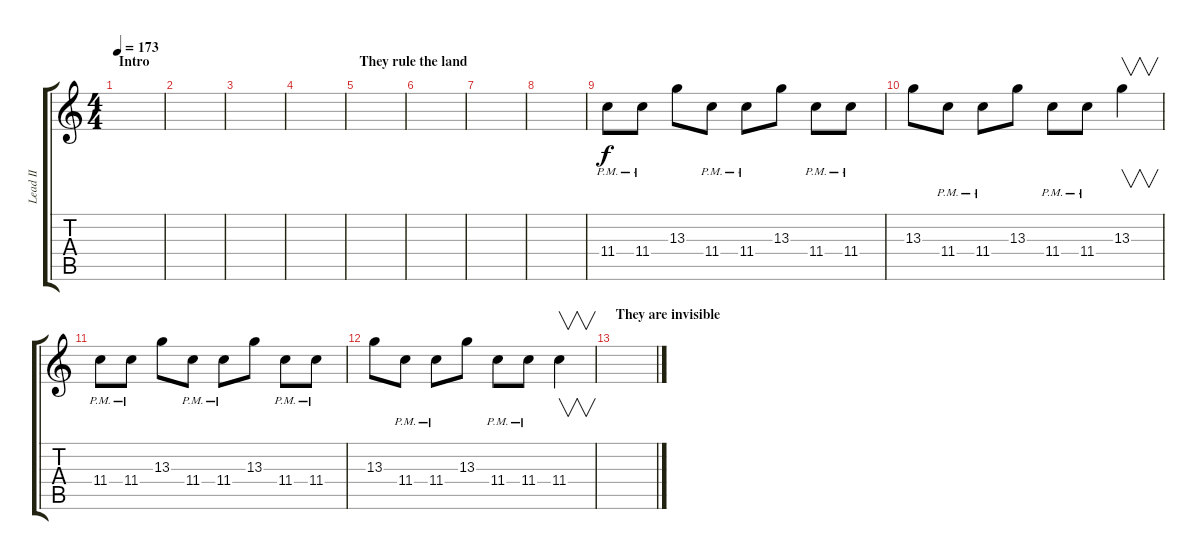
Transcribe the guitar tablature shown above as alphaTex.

\track ("Lead II" "Lead II") {instrument overdrivenguitar}
\staff {score tabs}
\tuning (Eb4 Bb3 Gb3 Db3 Ab2 Eb2) {hide}
\ts (4 4)
\section ("" "Intro")
\tempo 173
\clef g2
\ks c
|
|
|
|
\section ("" "They rule the land")
|
|
|
|
11.4{pm}.8 11.4{pm}.8 13.3.8 11.4{pm}.8 11.4{pm}.8 13.3.8 11.4{pm}.8 11.4{pm}.8 |
13.3.8 11.4{pm}.8 11.4{pm}.8 13.3.8 11.4{pm}.8 11.4{pm}.8 13.3.4{v} |
11.4{pm}.8 11.4{pm}.8 13.3.8 11.4{pm}.8 11.4{pm}.8 13.3.8 11.4{pm}.8 11.4{pm}.8 |
13.3.8 11.4{pm}.8 11.4{pm}.8 13.3.8 11.4{pm}.8 11.4{pm}.8 11.4.4{v instrument guitarharmonics} |
\section ("" "They are invisible")
